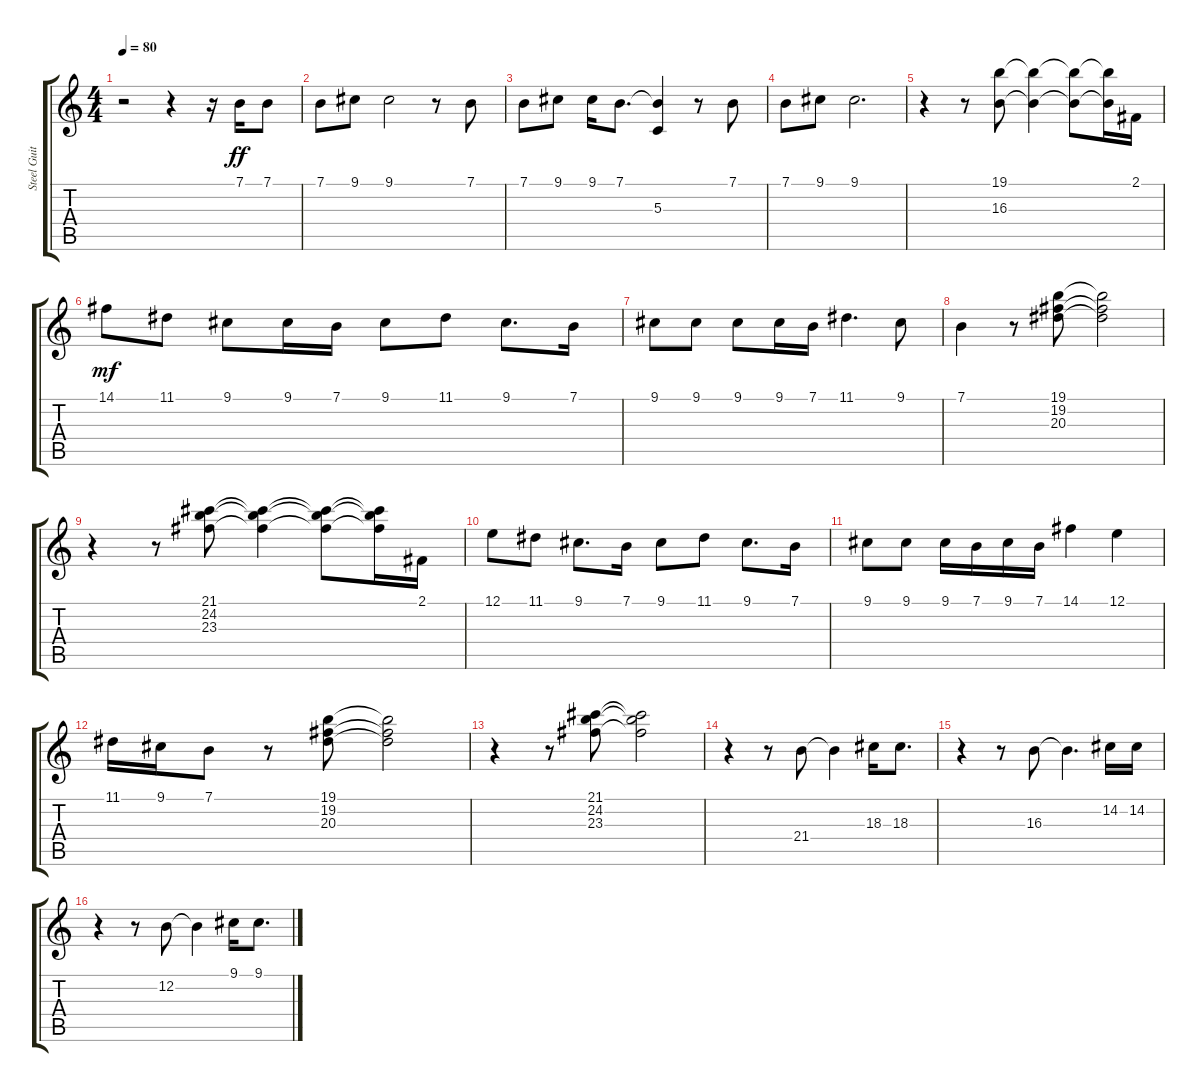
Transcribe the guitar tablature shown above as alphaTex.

\track ("Steel Guitar" "Steel Guit") {instrument panflute}
\staff {score tabs}
\tuning (E4 B3 G3 D3 A2 E2) {hide}
\ts (4 4)
\tempo 80
\clef g2
\ks c
r.2{dy mf} r.4 r.16 7.1.16{dy ff} 7.1.8 |
7.1.8 9.1.8 9.1.2 r.8 7.1.8 |
7.1.8 9.1.8 9.1.16 7.1.8{d} (7.1{t} 5.3).4 r.8 7.1.8 |
7.1.8 9.1.8 9.1.2{d} |
r.4 r.8 (19.1 16.3).8 (19.1{t} 16.3{t}).4 (19.1{t} 16.3{t}).8 (19.1{t} 16.3{t}).16 2.1.16 |
14.1.8{dy mf} 11.1.8 9.1.8 9.1.16 7.1.16 9.1.8 11.1.8 9.1.8{d} 7.1.16 |
9.1.8 9.1.8 9.1.8 9.1.16 7.1.16 11.1.4{d} 9.1.8 |
7.1.4 r.8 (19.1 19.2 20.3).8 (19.1{t} 19.2{t} 20.3{t}).2 |
r.4 r.8 (21.1 24.2 23.3).8 (21.1{t} 24.2{t} 23.3{t}).4 (21.1{t} 24.2{t} 23.3{t}).8 (21.1{t} 24.2{t} 23.3{t}).16 2.1.16 |
12.1.8 11.1.8 9.1.8{d} 7.1.16 9.1.8 11.1.8 9.1.8{d} 7.1.16 |
9.1.8 9.1.8 9.1.16 7.1.16 9.1.16 7.1.16 14.1.4 12.1.4 |
11.1.16 9.1.16 7.1.8 r.8 (19.1 19.2 20.3).8 (19.1{t} 19.2{t} 20.3{t}).2 |
r.4 r.8 (21.1 24.2 23.3).8 (21.1{t} 24.2{t} 23.3{t}).2 |
r.4 r.8 21.4.8 21.4{t}.4 18.3.16 18.3.8{d} |
r.4 r.8 16.3.8 16.3{t}.4{d} 14.2.16 14.2.16 |
r.4 r.8 12.2.8 12.2{t}.4 9.1.16 9.1.8{d}
